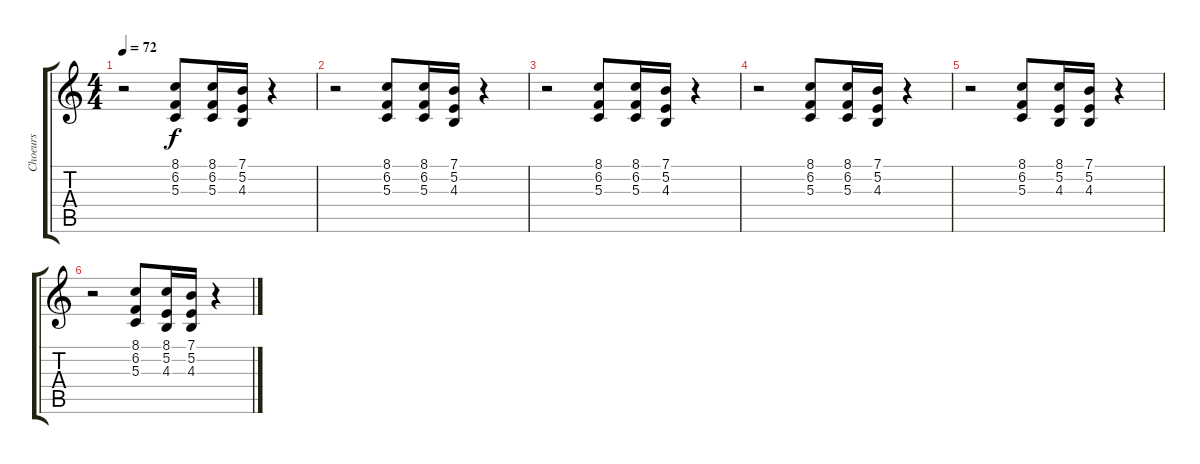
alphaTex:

\track ("Choeurs" "Choeurs") {instrument percussiveorgan}
\staff {score tabs}
\tuning (E4 B3 G3 D3 A2 E2) {hide}
\ts (4 4)
\tempo 72
\clef g2
\ks c
r.2{dy f} (8.1 6.2 5.3).8 (8.1 6.2 5.3).16 (7.1 5.2 4.3).16 r.4 |
r.2 (8.1 6.2 5.3).8 (8.1 6.2 5.3).16 (7.1 5.2 4.3).16 r.4 |
r.2 (8.1 6.2 5.3).8 (8.1 6.2 5.3).16 (7.1 5.2 4.3).16 r.4 |
r.2 (8.1 6.2 5.3).8 (8.1 6.2 5.3).16 (7.1 5.2 4.3).16 r.4 |
r.2 (8.1 6.2 5.3).8 (8.1 5.2 4.3).16 (7.1 5.2 4.3).16 r.4 |
r.2 (8.1 6.2 5.3).8 (8.1 5.2 4.3).16 (7.1 5.2 4.3).16 r.4
